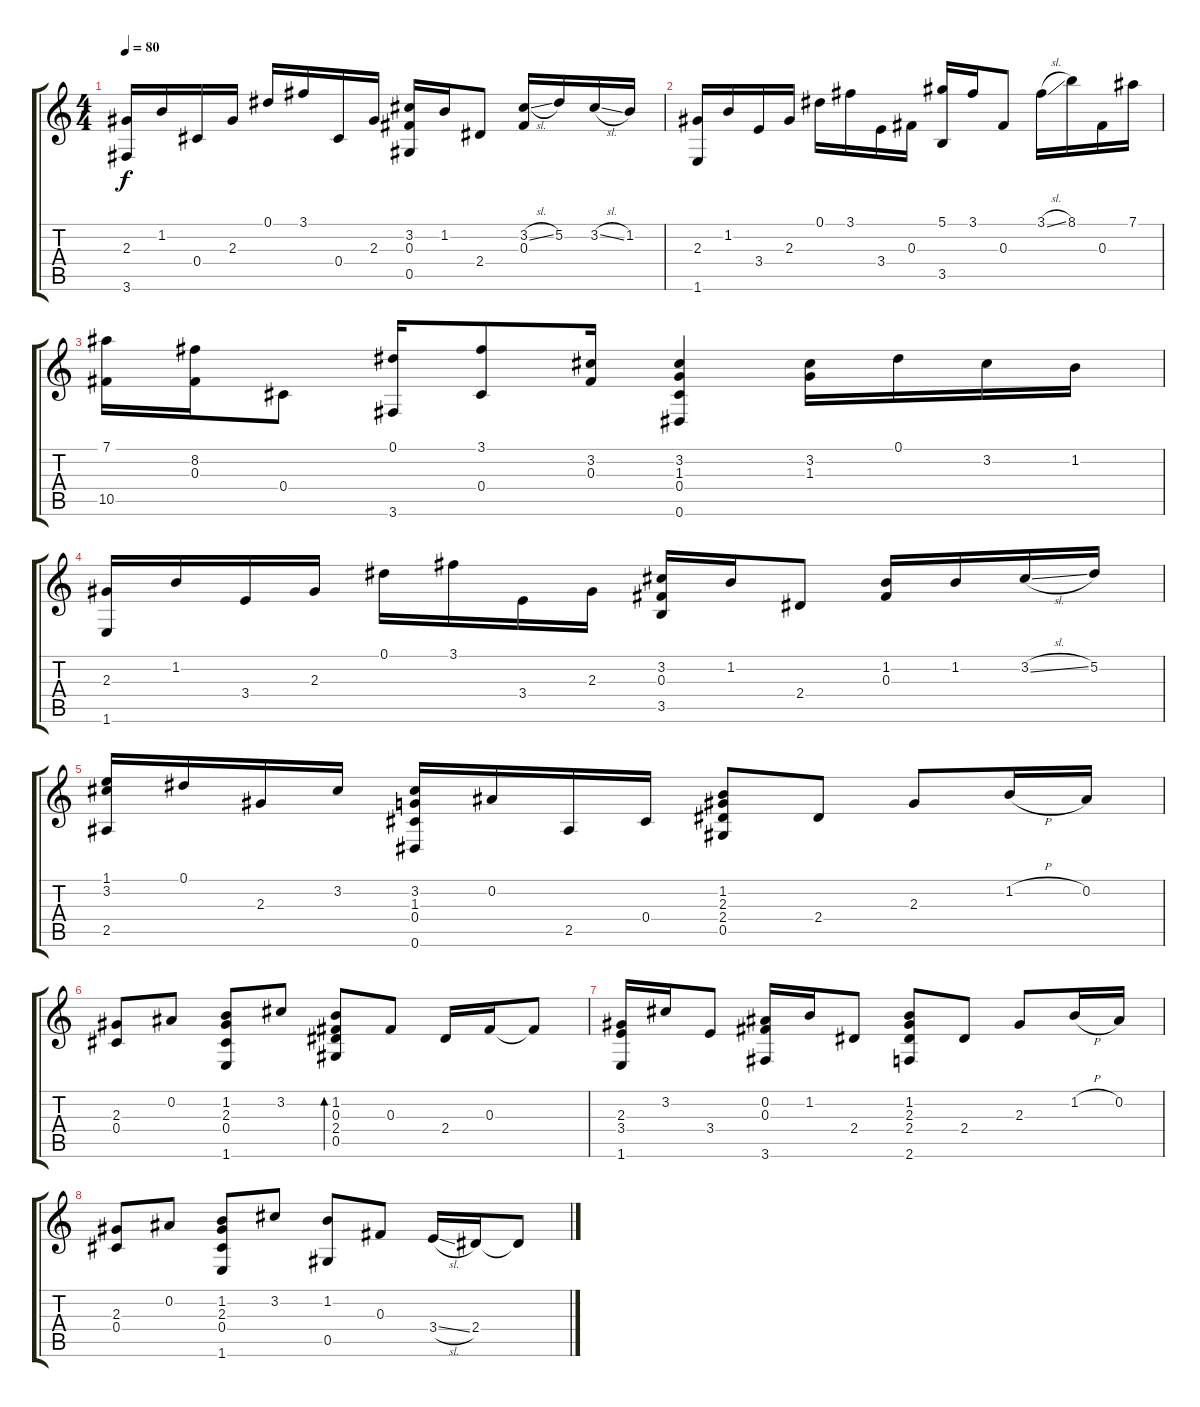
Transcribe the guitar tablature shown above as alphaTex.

\track "" {instrument acousticguitarsteel}
\staff {score tabs}
\tuning (Eb4 Bb3 Gb3 Db3 Ab2 Eb2) {hide}
\ts (4 4)
\tempo 80
\clef g2
\ks c
(2.3 3.6).16{dy f} 1.2.16 0.4.16 2.3.16 0.1.16 3.1.16 0.4.16 2.3.16 (3.2 0.3 0.5).16 1.2.16 2.4.8 (3.2{sl} 0.3).16 5.2.16 3.2{sl}.16 1.2.16 |
(2.3 1.6).16 1.2.16{txt ""} 3.4.16 2.3.16 0.1.16 3.1.16 3.4.16 0.3.16 (5.1 3.5).16 3.1.16 0.3.8 3.1{sl}.16 8.1.16 0.3.16 7.1.16 |
(7.1 10.5).16 (8.2 0.3).16 0.4.8 (0.1 3.6).16 (3.1 0.4).8 (3.2 0.3).16 (3.2 1.3 0.4 0.6).4 (3.2 1.3).16 0.1.16 3.2.16 1.2.16 |
(2.3 1.6).16 1.2.16 3.4.16 2.3.16 0.1.16 3.1.16 3.4.16 2.3.16 (3.2 0.3 3.5).16 1.2.16 2.4.8 (1.2 0.3).16 1.2.16 3.2{sl}.16 5.2.16 |
(1.1 3.2 2.5).16 0.1.16 2.3.16 3.2.16 (3.2 1.3 0.4 0.6).16 0.2.16 2.5.16 0.4.16 (1.2 2.3 2.4 0.5).8 2.4.8 2.3.8 1.2{h}.16 0.2.16 |
(2.3 0.4).8 0.2.8 (1.2 2.3 0.4 1.6).8 3.2.8 (1.2 0.3 2.4 0.5).8{bd 60} 0.3.8 2.4.16 0.3.16 0.3{t}.8 |
(2.3 3.4 1.6).16 3.2.16 3.4.8 (0.2 0.3 3.6).16 1.2.16 2.4.8 (1.2 2.3 2.4 2.6).8 2.4.8 2.3.8 1.2{h}.16 0.2.16 |
(2.3 0.4).8 0.2.8 (1.2 2.3 0.4 1.6).8 3.2.8 (1.2 0.5).8 0.3.8 3.4{sl}.16{txt ""} 2.4.16 2.4{t}.8
